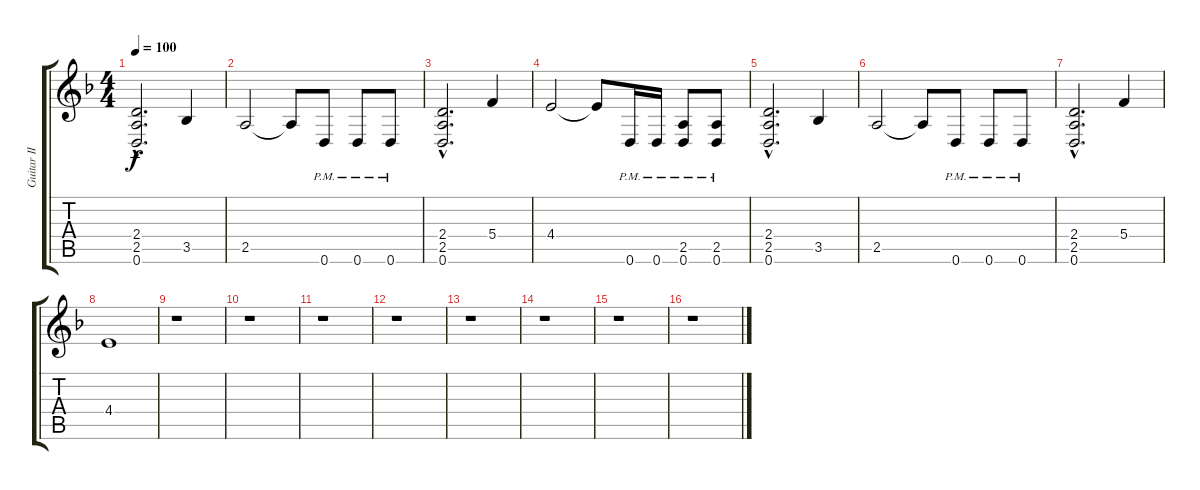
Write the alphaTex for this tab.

\track ("Guitar II" "Guitar II") {instrument distortionguitar}
\staff {score tabs}
\tuning (D4 A3 F3 C3 G2 D2) {hide}
\ts (4 4)
\tempo 100
\clef g2
\ks dminor
(2.4{hac} 2.5{hac} 0.6{hac}).2{d dy f} 3.5.4 |
2.5.2 2.5{t}.8 0.6{pm}.8 0.6{pm}.8 0.6{pm}.8 |
(2.4{hac} 2.5{hac} 0.6{hac}).2{d} 5.4.4 |
4.4.2 4.4{t}.8 0.6{pm}.16 0.6{pm}.16 (2.5{pm} 0.6{pm}).8 (2.5{pm} 0.6{pm}).8 |
(2.4{hac} 2.5{hac} 0.6{hac}).2{d} 3.5.4 |
2.5.2 2.5{t}.8 0.6{pm}.8 0.6{pm}.8 0.6{pm}.8 |
(2.4{hac} 2.5{hac} 0.6{hac}).2{d} 5.4.4 |
4.4.1 |
r.1 |
r.1 |
r.1 |
r.1 |
r.1 |
r.1 |
r.1 |
r.1
